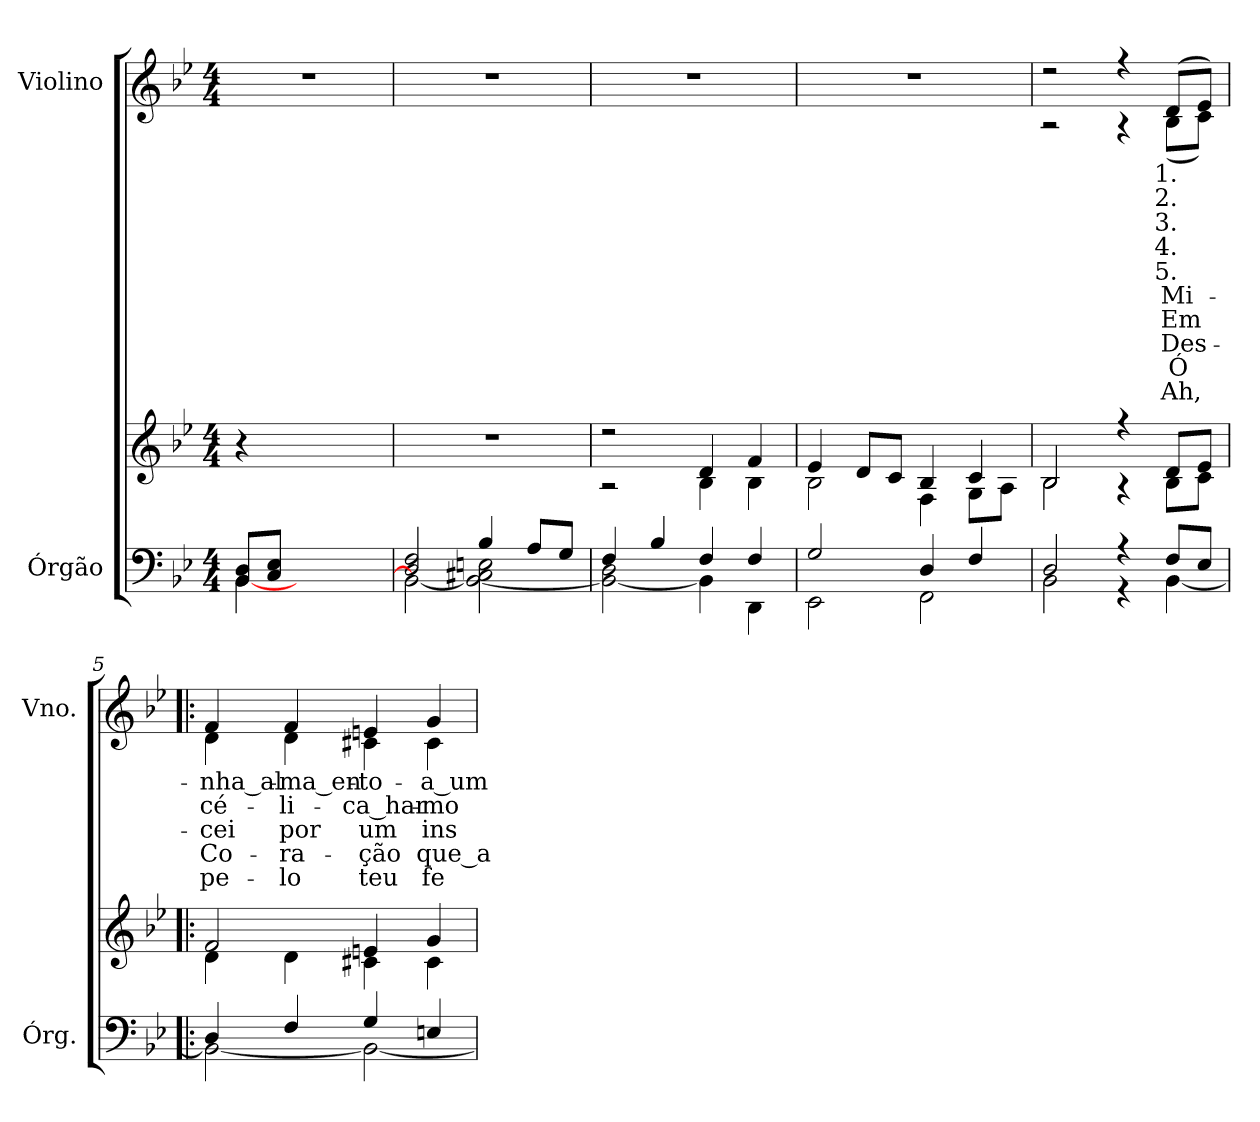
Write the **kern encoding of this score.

**kern	**kern	**kern	**text	**text	**text	**text	**text
*part2	*part2	*part1	*part1	*part1	*part1	*part1	*part1
*staff3	*staff2	*staff1	*staff1	*staff1	*staff1	*staff1	*staff1
*I"Órgão	*	*I"Violino	*	*	*	*	*
*I'Órg.	*	*I'Vno.	*	*	*	*	*
!!LO:PB:g=z
*clefF4	*clefG2	*clefG2	*	*	*	*	*
*k[b-e-]	*k[b-e-]	*k[b-e-]	*	*	*	*	*
*B-:	*B-:	*B-:	*	*	*	*	*
*M4/4	*M4/4	*M4/4	*	*	*	*	*
*MM80	*MM80	*MM80	*	*	*	*	*
=	=	=	=	=	=	=	=
*^	*	*	*	*	*	*	*
!	!	!	!LO:N:vis=1	!	!	!	!	!
8BB-i/ 8DiL	[<4BB-i\	4r	1r	.	.	.	.	.
8Ci/ 8E-iJ	.	.	.	.	.	.	.	.
2.ryy	2.ryy	2.ryy	.	.	.	.	.	.
=1	=1	=1	=1	=1	=1	=1	=1	=1
2Di/ 2Fi	2BB-i\_<	1r	1r	.	.	.	.	.
4B-i/	2BB-i\_< 2C#Xi 2Eni	.	.	.	.	.	.	.
8Ai/L	.	.	.	.	.	.	.	.
8Gi/J	.	.	.	.	.	.	.	.
=2	=2	=2	=2	=2	=2	=2	=2	=2
*	*	*^	*	*	*	*	*	*
4Fi/	2BB-i\_< 2Di	2r	2r	1r	.	.	.	.	.
4B-i/	.	.	.	.	.	.	.	.	.
4Fi/	4BB-i\]	4di/	4B-i\	.	.	.	.	.	.
4Fi/	4DDi\	4fi/	4B-i\	.	.	.	.	.	.
=3	=3	=3	=3	=3	=3	=3	=3	=3	=3
2Gi/	2EE-i\	4e-i/	2B-i\	1r	.	.	.	.	.
.	.	8di/L	.	.	.	.	.	.	.
.	.	8ci/J	.	.	.	.	.	.	.
4Di/	2FFi\	4B-i/	4Fi\	.	.	.	.	.	.
4Fi/	.	4ci/	8Gi\L	.	.	.	.	.	.
.	.	.	8Ai\J	.	.	.	.	.	.
=4	=4	=4	=4	=4	=4	=4	=4	=4	=4
*	*	*	*	*^	*	*	*	*	*
2Di/	2BB-i\	2B-i/	2B-i\	2r	2r	.	.	.	.	.
4r	4r	4r	4r	4r	4r	.	.	.	.	.
!	!	!	!	!LO:TX:b:cj:t=1.	!	!	!	!	!	!
!	!	!	!	!LO:TX:b:cj:t=2.	!	!	!	!	!	!
!	!	!	!	!LO:TX:b:cj:t=3.	!	!	!	!	!	!
!	!	!	!	!LO:TX:b:cj:t=4.	!	!	!	!	!	!
!	!	!	!	!LO:TX:b:cj:t=5.	!	!	!	!	!	!
!	!	!	!	!	!	!LO:LY:b:color=#000000	!LO:LY:b:color=#000000	!LO:LY:b:color=#000000	!LO:LY:b:color=#000000	!LO:LY:b:color=#000000
8Fi/L	[<4BB-i\	8di/L	8B-i\L	(8di/L	(8B-i\L	Mi-	Em	Des-	Ó	Ah,
8E-i/J	.	8e-i/J	8ci\J	8e-i/J)	8ci\J)	.	.	.	.	.
=5!|:	=5!|:	=5!|:	=5!|:	=5!|:	=5!|:	=5!|:	=5!|:	=5!|:	=5!|:	=5!|:
!	!	!	!	!	!	!LO:LY:b:color=#000000	!LO:LY:b:color=#000000	!LO:LY:b:color=#000000	!LO:LY:b:color=#000000	!LO:LY:b:color=#000000
4Di/	2BB-i\_<	2fi/	4di\	4fi/	4di\	-nha_al-	cé-	-cei	Co-	pe-
!	!	!	!	!	!	!LO:LY:b:color=#000000	!LO:LY:b:color=#000000	!LO:LY:b:color=#000000	!LO:LY:b:color=#000000	!LO:LY:b:color=#000000
4Fi/	.	.	4di\	4fi/	4di\	-ma_en-	-li-	por	-ra-	-lo
!	!	!	!	!	!	!LO:LY:b:color=#000000	!LO:LY:b:color=#000000	!LO:LY:b:color=#000000	!LO:LY:b:color=#000000	!LO:LY:b:color=#000000
4Gi/	2BB-i\_<	4eni/	4c#Xi\	4eni/	4c#Xi\	-to-	-ca_har-	um	-ção	teu
!	!	!	!	!	!	!LO:LY:b:color=#000000	!LO:LY:b:color=#000000	!LO:LY:b:color=#000000	!LO:LY:b:color=#000000	!LO:LY:b:color=#000000
4Eni/	.	4gi/	4c#i\	4gi/	4c#i\	-a_um	-mo-	ins-	que_a	fe-
*v	*v	*	*	*v	*v	*	*	*	*	*
*	*v	*v	*	*	*	*	*	*
=	=	=	=	=	=	=	=
*-	*-	*-	*-	*-	*-	*-	*-
